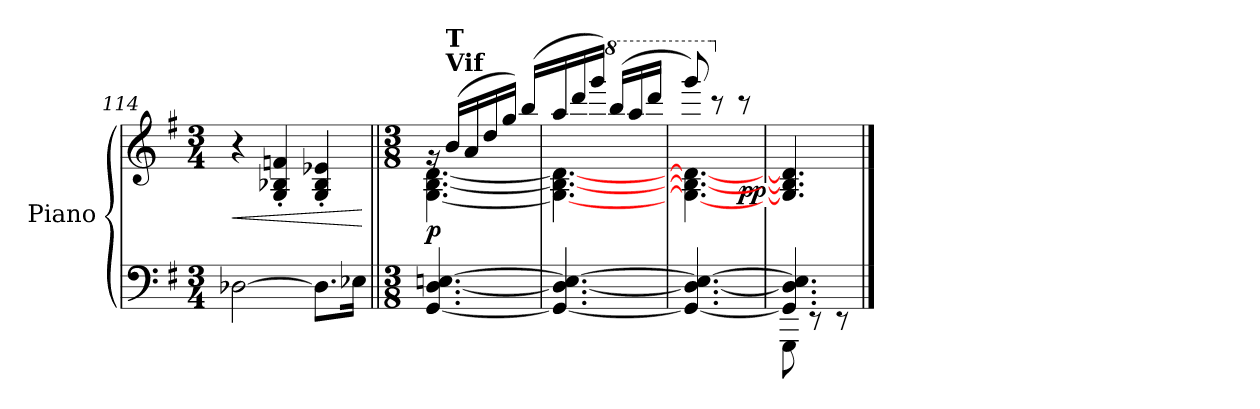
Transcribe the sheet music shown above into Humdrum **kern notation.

**kern	**kern	**dynam
*part1	*part1	*part1
*staff2	*staff1	*staff1/2
*I"Piano	*	*
*I'Pno.	*	*
!!LO:LB:g=z
*clefF4	*clefG2	*
*k[f#]	*k[f#]	*
*M3/4	*M3/4	*
=114	=114	=114
!	!	!LO:HP:b
[2D-X\	4r	<
.	4G/' 4B-X/' 4fn/'	.
8.D-\L]	4G/' 4B-/' 4e-X/'	.
16E-X\Jk	.	.
.	.	[
=115||	=115||	=115||
*M3/8	*M3/8	*
*	*^	*
!	!	!	!LO:DY:b
[4.GG/ [4.D/ [4.En/	16rg	[4.G\ [4.B\ [4.d\	p
!	!LO:TX:a:B:t=Vif	!	!
!	!LO:TX:a:B:t=T	!	!
.	(>16b/LL	.	.
.	16a/	.	.
.	16dd/	.	.
.	16gg/JJ)	.	.
.	(>16bb/LL	.	.
=116	=116	=116	=116
4.GG/_ 4.D/_ 4.E/_	16aa/	4.G\_ 4.B\_ 4.d\_	.
.	16ddd/	.	.
.	16ggg/JJ)	.	.
*	*8va	*	*
.	(>16bbb/LL	.	.
.	16aaa/	.	.
.	16dddd/JJ	.	.
=117	=117	=117	=117
4.GG/_ 4.D/_ 4.E/_	8gggg/)	4.g\_ 4.b\_ 4.dd\_	.
*	*X8va	*	*
.	8r	.	.
!	!	!	!LO:DY:b
.	8r	.	pp
*	*v	*v	*
=118	=118	=118
*^	*	*
4.GG/] 4.D/] 4.E/]	8GGG\	4.G/] 4.B/] 4.d/]	.
.	8rEE	.	.
.	8rEE	.	.
*v	*v	*	*
==	==	==
*-	*-	*-
